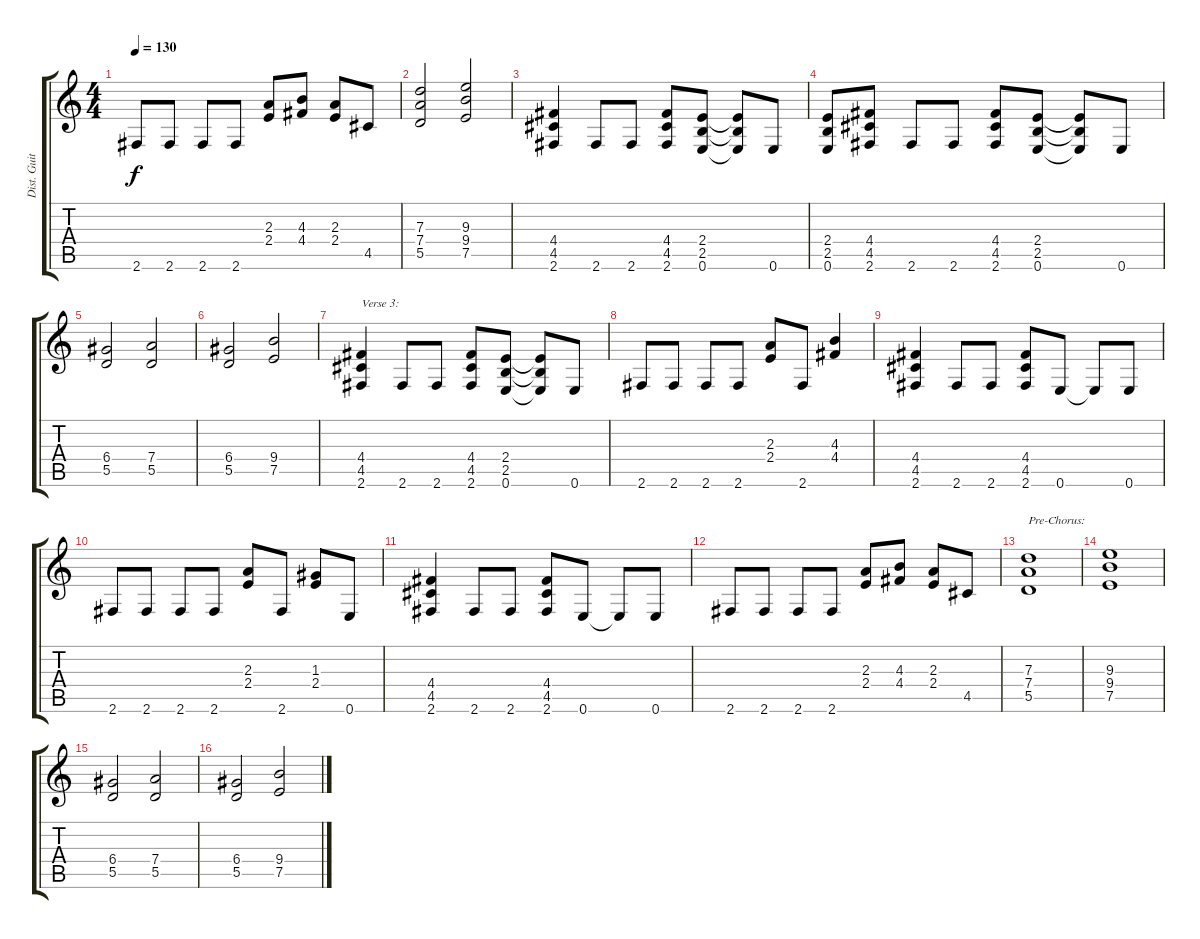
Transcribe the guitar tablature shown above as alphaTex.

\track ("Dist. Guitar 2" "Dist. Guit") {instrument overdrivenguitar}
\staff {score tabs}
\tuning (E4 B3 G3 D3 A2 E2) {hide}
\ts (4 4)
\tempo 130
\clef g2
\ks c
2.6.8{dy f} 2.6.8 2.6.8 2.6.8 (2.3 2.4).8 (4.3 4.4).8 (2.3 2.4).8 4.5.8 |
(7.3 7.4 5.5).2 (9.3 9.4 7.5).2 |
(4.4 4.5 2.6).4 2.6.8 2.6.8 (4.4 4.5 2.6).8 (2.4 2.5 0.6).8 (2.4{t} 2.5{t} 0.6{t}).8 0.6.8 |
(2.4 2.5 0.6).8 (4.4 4.5 2.6).8 2.6.8 2.6.8 (4.4 4.5 2.6).8 (2.4 2.5 0.6).8 (2.4{t} 2.5{t} 0.6{t}).8 0.6.8 |
(6.4 5.5).2 (7.4 5.5).2 |
(6.4 5.5).2 (9.4 7.5).2 |
(4.4 4.5 2.6).4{txt "Verse 3:"} 2.6.8 2.6.8 (4.4 4.5 2.6).8 (2.4 2.5 0.6).8 (2.4{t} 2.5{t} 0.6{t}).8 0.6.8 |
2.6.8 2.6.8 2.6.8 2.6.8 (2.3 2.4).8 2.6.8 (4.3 4.4).4 |
(4.4 4.5 2.6).4 2.6.8 2.6.8 (4.4 4.5 2.6).8 0.6.8 0.6{t}.8 0.6.8 |
2.6.8 2.6.8 2.6.8 2.6.8 (2.3 2.4).8 2.6.8 (1.3 2.4).8 0.6.8 |
(4.4 4.5 2.6).4 2.6.8 2.6.8 (4.4 4.5 2.6).8 0.6.8 0.6{t}.8 0.6.8 |
2.6.8 2.6.8 2.6.8 2.6.8 (2.3 2.4).8 (4.3 4.4).8 (2.3 2.4).8 4.5.8 |
(7.3 7.4 5.5).1{txt "Pre-Chorus:"} |
(9.3 9.4 7.5).1 |
(6.4 5.5).2 (7.4 5.5).2 |
(6.4 5.5).2 (9.4 7.5).2
